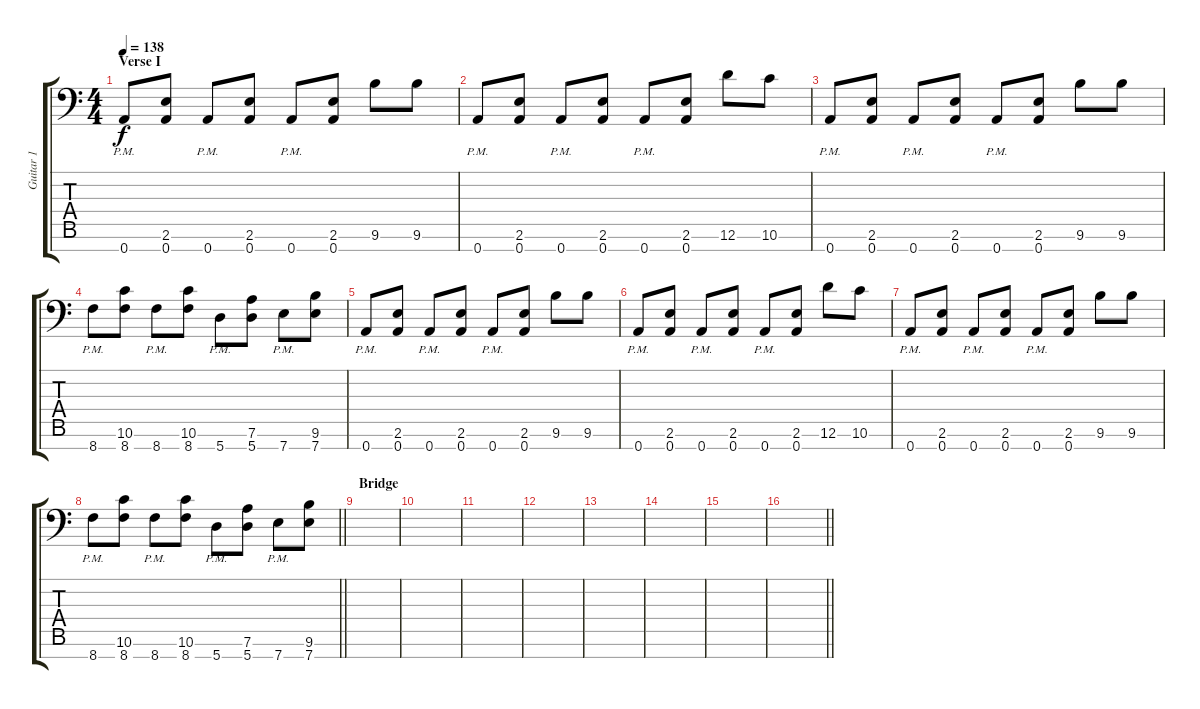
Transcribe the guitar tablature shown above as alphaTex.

\track ("Guitar 1" "Guitar 1") {instrument distortionguitar}
\staff {score tabs}
\tuning (D4 A3 F3 C3 G2 D2 A1) {hide}
\ts (4 4)
\section ("" "Verse I")
\tempo 138
\clef f4
\ks c
0.7{pm}.8{dy f} (2.6 0.7).8 0.7{pm}.8 (2.6 0.7).8 0.7{pm}.8 (2.6 0.7).8 9.6.8 9.6.8 |
0.7{pm}.8 (2.6 0.7).8 0.7{pm}.8 (2.6 0.7).8 0.7{pm}.8 (2.6 0.7).8 12.6.8 10.6.8 |
0.7{pm}.8 (2.6 0.7).8 0.7{pm}.8 (2.6 0.7).8 0.7{pm}.8 (2.6 0.7).8 9.6.8 9.6.8 |
8.7{pm}.8 (10.6 8.7).8 8.7{pm}.8 (10.6 8.7).8 5.7{pm}.8 (7.6 5.7).8 7.7{pm}.8 (9.6 7.7).8 |
0.7{pm}.8 (2.6 0.7).8 0.7{pm}.8 (2.6 0.7).8 0.7{pm}.8 (2.6 0.7).8 9.6.8 9.6.8 |
0.7{pm}.8 (2.6 0.7).8 0.7{pm}.8 (2.6 0.7).8 0.7{pm}.8 (2.6 0.7).8 12.6.8 10.6.8 |
0.7{pm}.8 (2.6 0.7).8 0.7{pm}.8 (2.6 0.7).8 0.7{pm}.8 (2.6 0.7).8 9.6.8 9.6.8 |
\barLineRight lightlight
8.7{pm}.8 (10.6 8.7).8 8.7{pm}.8 (10.6 8.7).8 5.7{pm}.8 (7.6 5.7).8 7.7{pm}.8 (9.6 7.7).8 |
\section ("" "Bridge")
|
|
|
|
|
|
|
\barLineRight lightlight
